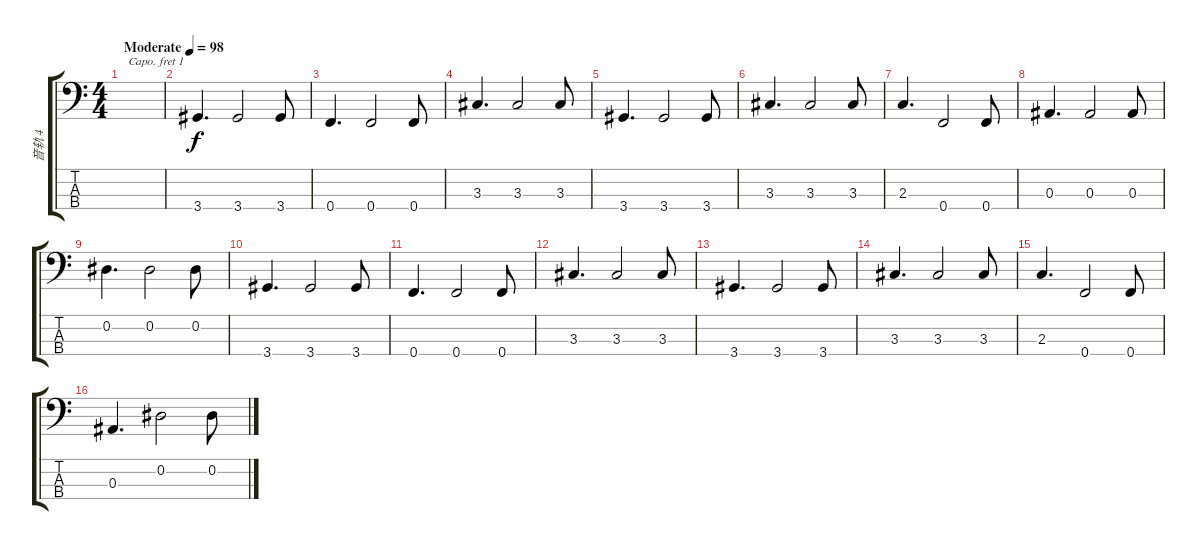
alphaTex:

\track ("音轨 4" "音轨 4") {instrument electricbassfinger}
\staff {score tabs}
\capo 1
\tuning (G2 D2 A1 E1) {hide}
\ts (4 4)
\tempo (98 "Moderate")
\clef f4
\ks c
|
3.4.4{d} 3.4.2 3.4.8 |
0.4.4{d} 0.4.2 0.4.8 |
3.3.4{d} 3.3.2 3.3.8 |
3.4.4{d} 3.4.2 3.4.8 |
3.3.4{d} 3.3.2 3.3.8 |
2.3.4{d} 0.4.2 0.4.8 |
0.3.4{d} 0.3.2 0.3.8 |
0.2.4{d} 0.2.2 0.2.8 |
3.4.4{d} 3.4.2 3.4.8 |
0.4.4{d} 0.4.2 0.4.8 |
3.3.4{d} 3.3.2 3.3.8 |
3.4.4{d} 3.4.2 3.4.8 |
3.3.4{d} 3.3.2 3.3.8 |
2.3.4{d} 0.4.2 0.4.8 |
0.3.4{d} 0.2.2 0.2.8
